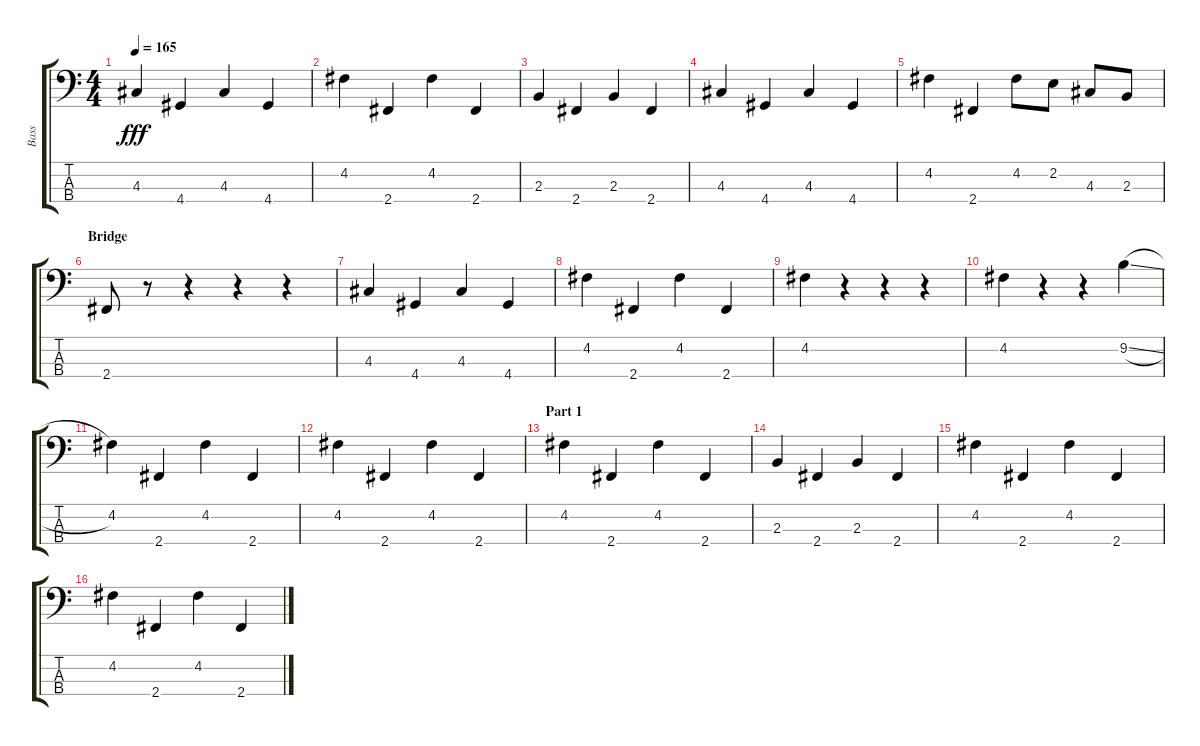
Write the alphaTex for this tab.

\track ("Bass" "Bass") {instrument acousticbass}
\staff {score tabs}
\tuning (G2 D2 A1 E1) {hide}
\ts (4 4)
\tempo 165
\clef f4
\ks c
4.3.4{dy fff} 4.4.4 4.3.4 4.4.4 |
4.2.4 2.4.4 4.2.4 2.4.4 |
2.3.4 2.4.4 2.3.4 2.4.4 |
4.3.4 4.4.4 4.3.4 4.4.4 |
4.2.4 2.4.4 4.2.8 2.2.8 4.3.8 2.3.8 |
\section ("" "Bridge")
2.4.8 r.8 r.4 r.4 r.4 |
4.3.4 4.4.4 4.3.4 4.4.4 |
4.2.4 2.4.4 4.2.4 2.4.4 |
4.2.4 r.4 r.4 r.4 |
4.2.4 r.4 r.4 9.2{sl}.4 |
4.2.4 2.4.4 4.2.4 2.4.4 |
4.2.4 2.4.4 4.2.4 2.4.4 |
\section ("" "Part 1")
4.2.4 2.4.4 4.2.4 2.4.4 |
2.3.4 2.4.4 2.3.4 2.4.4 |
4.2.4 2.4.4 4.2.4 2.4.4 |
4.2.4 2.4.4 4.2.4 2.4.4
